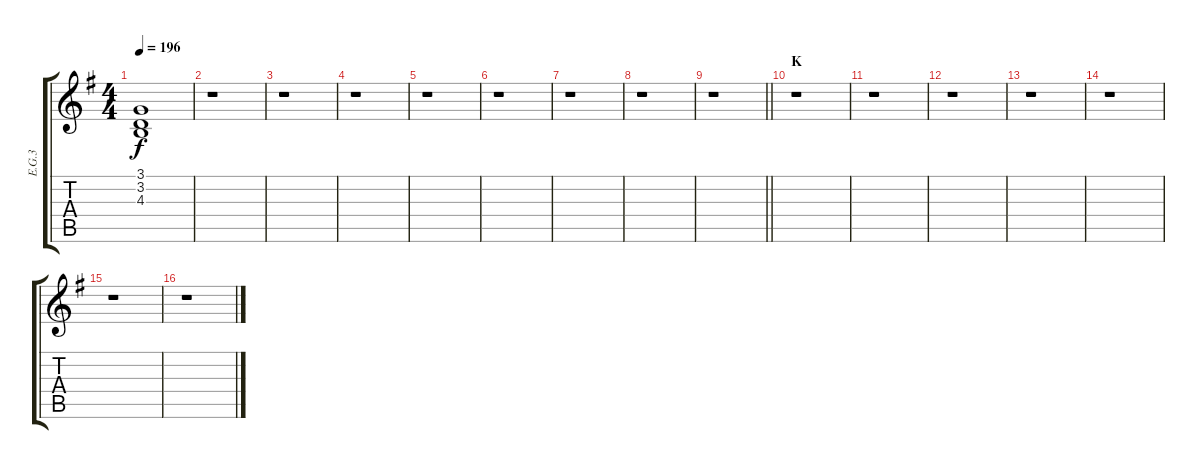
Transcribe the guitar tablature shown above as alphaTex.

\track ("E.G.3" "E.G.3") {instrument drawbarorgan}
\staff {score tabs}
\tuning (E4 B3 G3 D3 A2 D2) {hide}
\ts (4 4)
\tempo 196
\clef g2
\ks g
(3.1 3.2 4.3).1{dy f} |
r.1 |
r.1 |
r.1 |
r.1 |
r.1 |
r.1 |
r.1 |
\barLineRight lightlight
r.1 |
\section ("" "K")
r.1 |
r.1 |
r.1 |
r.1 |
r.1 |
r.1 |
r.1
